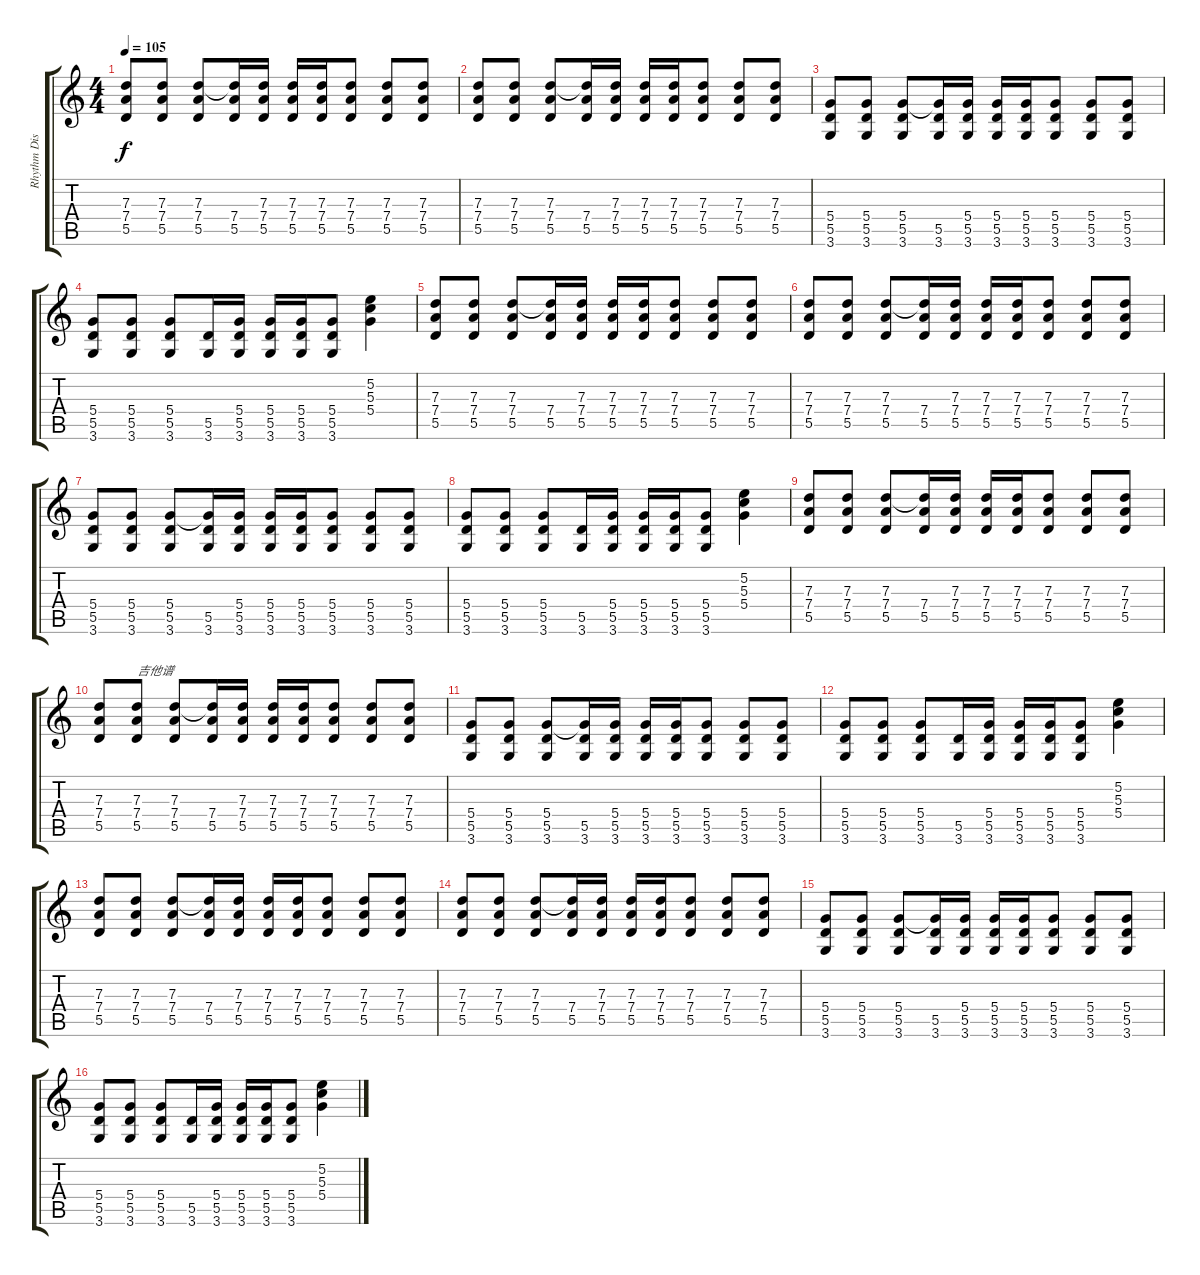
\track ("Rhythm Dist Guitar" "Rhythm Dis") {instrument distortionguitar}
\staff {score tabs}
\tuning (E4 B3 G3 D3 A2 E2) {hide}
\ts (4 4)
\tempo 105
\clef g2
\ks c
(7.3 7.4 5.5).8{dy f} (7.3 7.4 5.5).8 (7.3 7.4 5.5).8 (7.3{t} 7.4 5.5).16 (7.3 7.4 5.5).16 (7.3 7.4 5.5).16 (7.3 7.4 5.5).16 (7.3 7.4 5.5).8 (7.3 7.4 5.5).8 (7.3 7.4 5.5).8 |
(7.3 7.4 5.5).8 (7.3 7.4 5.5).8 (7.3 7.4 5.5).8 (7.3{t} 7.4 5.5).16 (7.3 7.4 5.5).16 (7.3 7.4 5.5).16 (7.3 7.4 5.5).16 (7.3 7.4 5.5).8 (7.3 7.4 5.5).8 (7.3 7.4 5.5).8 |
(5.4 5.5 3.6).8 (5.4 5.5 3.6).8 (5.4 5.5 3.6).8 (5.4{t} 5.5 3.6).16 (5.4 5.5 3.6).16 (5.4 5.5 3.6).16 (5.4 5.5 3.6).16 (5.4 5.5 3.6).8 (5.4 5.5 3.6).8 (5.4 5.5 3.6).8 |
(5.4 5.5 3.6).8 (5.4 5.5 3.6).8 (5.4 5.5 3.6).8 (5.5 3.6).16 (5.4 5.5 3.6).16 (5.4 5.5 3.6).16 (5.4 5.5 3.6).16 (5.4 5.5 3.6).8 (5.2 5.3 5.4).4 |
(7.3 7.4 5.5).8 (7.3 7.4 5.5).8 (7.3 7.4 5.5).8 (7.3{t} 7.4 5.5).16 (7.3 7.4 5.5).16 (7.3 7.4 5.5).16 (7.3 7.4 5.5).16 (7.3 7.4 5.5).8 (7.3 7.4 5.5).8 (7.3 7.4 5.5).8 |
(7.3 7.4 5.5).8 (7.3 7.4 5.5).8 (7.3 7.4 5.5).8 (7.3{t} 7.4 5.5).16 (7.3 7.4 5.5).16 (7.3 7.4 5.5).16 (7.3 7.4 5.5).16 (7.3 7.4 5.5).8 (7.3 7.4 5.5).8 (7.3 7.4 5.5).8 |
(5.4 5.5 3.6).8 (5.4 5.5 3.6).8 (5.4 5.5 3.6).8 (5.4{t} 5.5 3.6).16 (5.4 5.5 3.6).16 (5.4 5.5 3.6).16 (5.4 5.5 3.6).16 (5.4 5.5 3.6).8 (5.4 5.5 3.6).8 (5.4 5.5 3.6).8 |
(5.4 5.5 3.6).8 (5.4 5.5 3.6).8 (5.4 5.5 3.6).8 (5.5 3.6).16 (5.4 5.5 3.6).16 (5.4 5.5 3.6).16 (5.4 5.5 3.6).16 (5.4 5.5 3.6).8 (5.2 5.3 5.4).4 |
(7.3 7.4 5.5).8 (7.3 7.4 5.5).8 (7.3 7.4 5.5).8 (7.3{t} 7.4 5.5).16 (7.3 7.4 5.5).16 (7.3 7.4 5.5).16 (7.3 7.4 5.5).16 (7.3 7.4 5.5).8 (7.3 7.4 5.5).8 (7.3 7.4 5.5).8 |
(7.3 7.4 5.5).8 (7.3 7.4 5.5).8{txt "吉他谱"} (7.3 7.4 5.5).8 (7.3{t} 7.4 5.5).16 (7.3 7.4 5.5).16 (7.3 7.4 5.5).16 (7.3 7.4 5.5).16 (7.3 7.4 5.5).8 (7.3 7.4 5.5).8 (7.3 7.4 5.5).8 |
(5.4 5.5 3.6).8 (5.4 5.5 3.6).8 (5.4 5.5 3.6).8 (5.4{t} 5.5 3.6).16 (5.4 5.5 3.6).16 (5.4 5.5 3.6).16 (5.4 5.5 3.6).16 (5.4 5.5 3.6).8 (5.4 5.5 3.6).8 (5.4 5.5 3.6).8 |
(5.4 5.5 3.6).8 (5.4 5.5 3.6).8 (5.4 5.5 3.6).8 (5.5 3.6).16 (5.4 5.5 3.6).16 (5.4 5.5 3.6).16 (5.4 5.5 3.6).16 (5.4 5.5 3.6).8 (5.2 5.3 5.4).4 |
(7.3 7.4 5.5).8 (7.3 7.4 5.5).8 (7.3 7.4 5.5).8 (7.3{t} 7.4 5.5).16 (7.3 7.4 5.5).16 (7.3 7.4 5.5).16 (7.3 7.4 5.5).16 (7.3 7.4 5.5).8 (7.3 7.4 5.5).8 (7.3 7.4 5.5).8 |
(7.3 7.4 5.5).8 (7.3 7.4 5.5).8 (7.3 7.4 5.5).8 (7.3{t} 7.4 5.5).16 (7.3 7.4 5.5).16 (7.3 7.4 5.5).16 (7.3 7.4 5.5).16 (7.3 7.4 5.5).8 (7.3 7.4 5.5).8 (7.3 7.4 5.5).8 |
(5.4 5.5 3.6).8 (5.4 5.5 3.6).8 (5.4 5.5 3.6).8 (5.4{t} 5.5 3.6).16 (5.4 5.5 3.6).16 (5.4 5.5 3.6).16 (5.4 5.5 3.6).16 (5.4 5.5 3.6).8 (5.4 5.5 3.6).8 (5.4 5.5 3.6).8 |
(5.4 5.5 3.6).8 (5.4 5.5 3.6).8 (5.4 5.5 3.6).8 (5.5 3.6).16 (5.4 5.5 3.6).16 (5.4 5.5 3.6).16 (5.4 5.5 3.6).16 (5.4 5.5 3.6).8 (5.2 5.3 5.4).4
